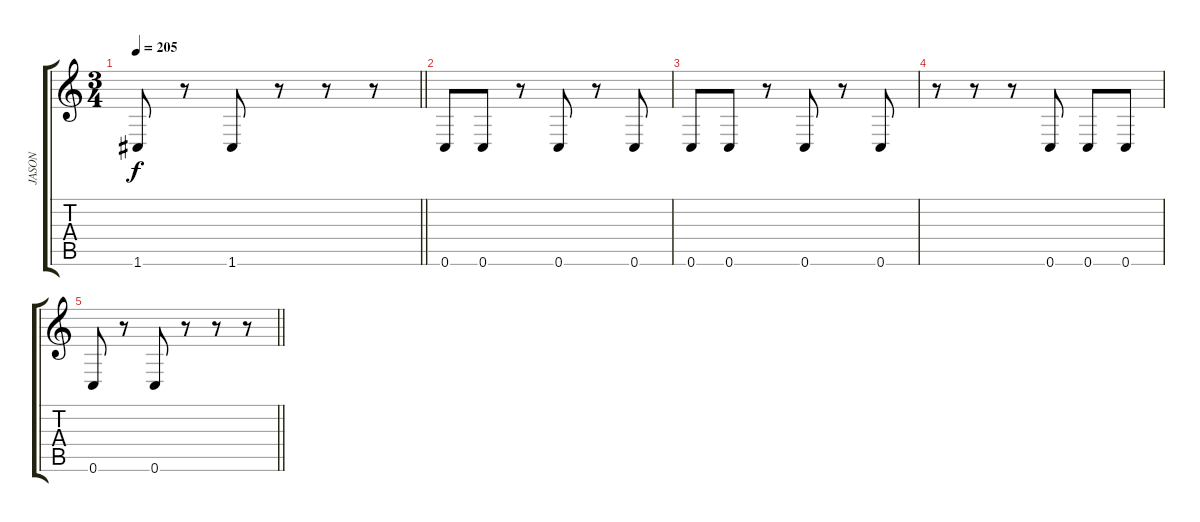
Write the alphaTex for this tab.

\track ("JASON" "JASON") {instrument distortionguitar}
\staff {score tabs}
\tuning (D4 A3 F3 C3 G2 C2) {hide}
\ts (3 4)
\tempo 205
\clef g2
\barLineRight lightlight
\ks c
1.6.8{dy f} r.8 1.6.8 r.8 r.8 r.8 |
0.6.8 0.6.8 r.8 0.6.8 r.8 0.6.8 |
0.6.8 0.6.8 r.8 0.6.8 r.8 0.6.8 |
r.8 r.8 r.8 0.6.8 0.6.8 0.6.8 |
\barLineRight lightlight
0.6.8 r.8 0.6.8 r.8 r.8 r.8
